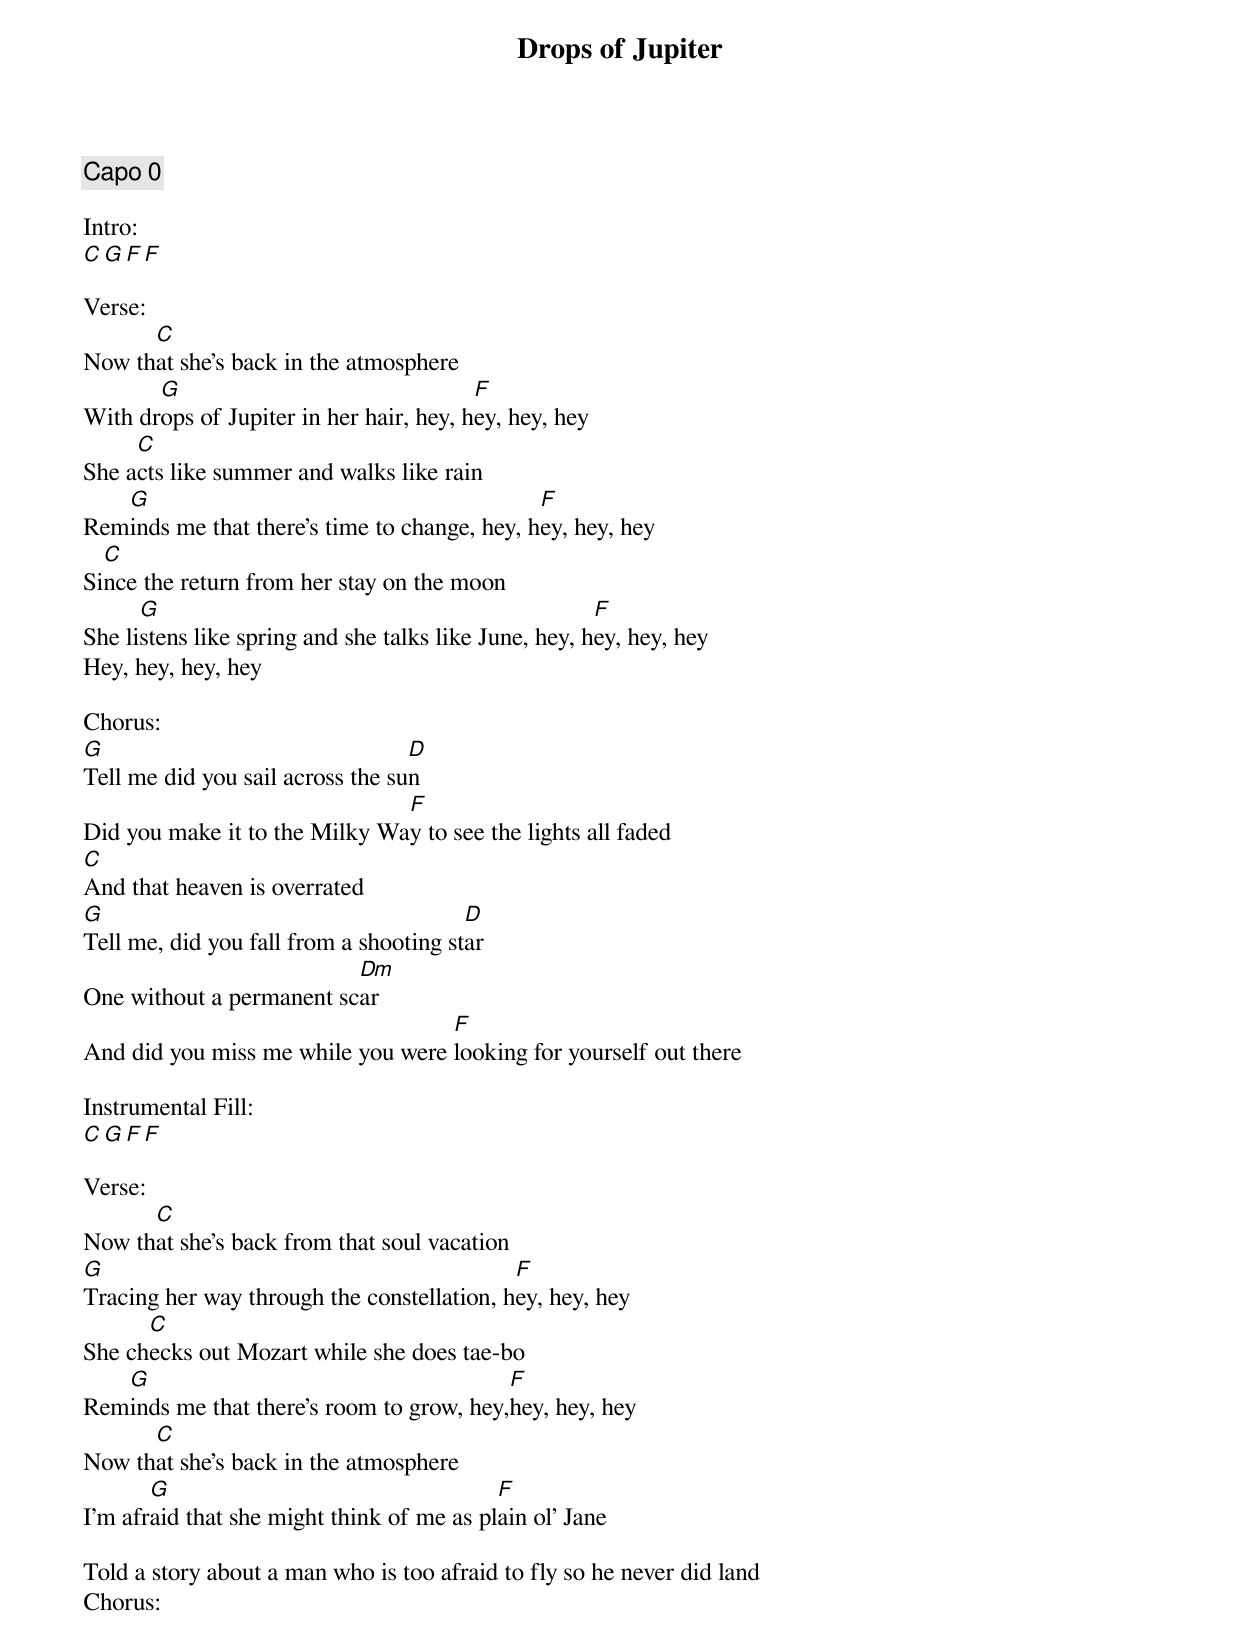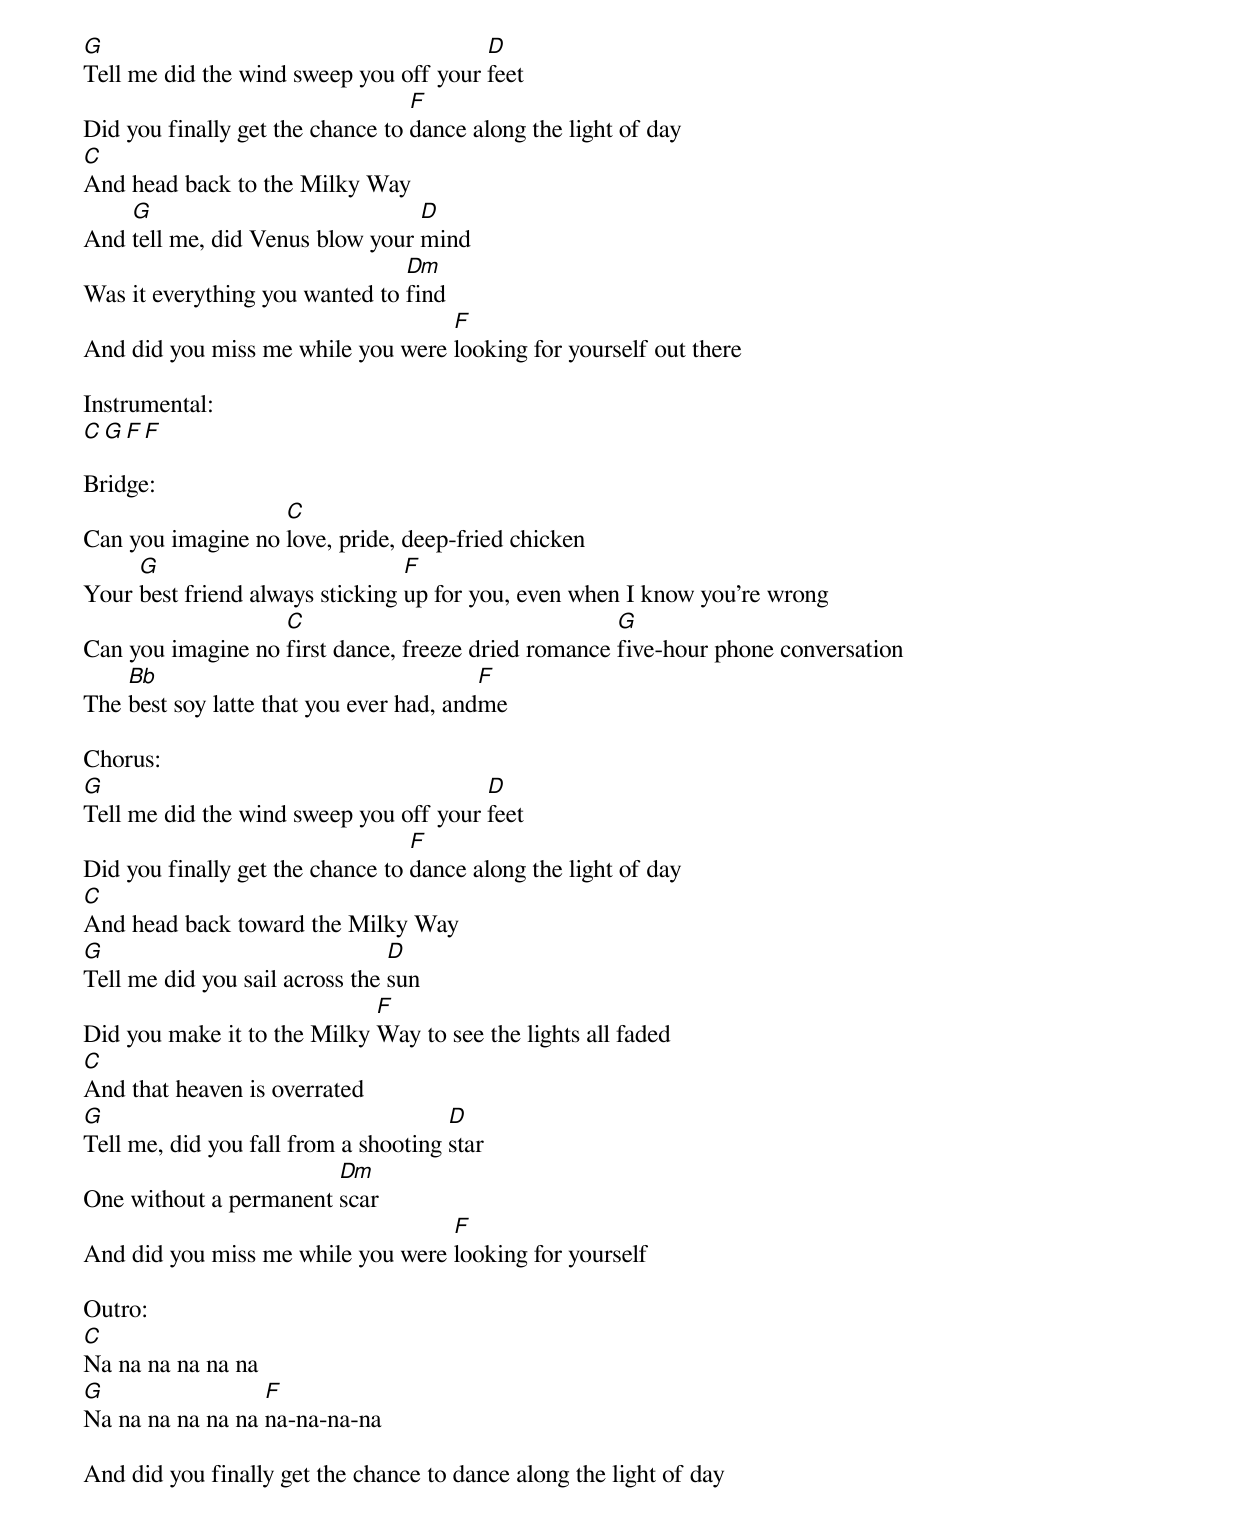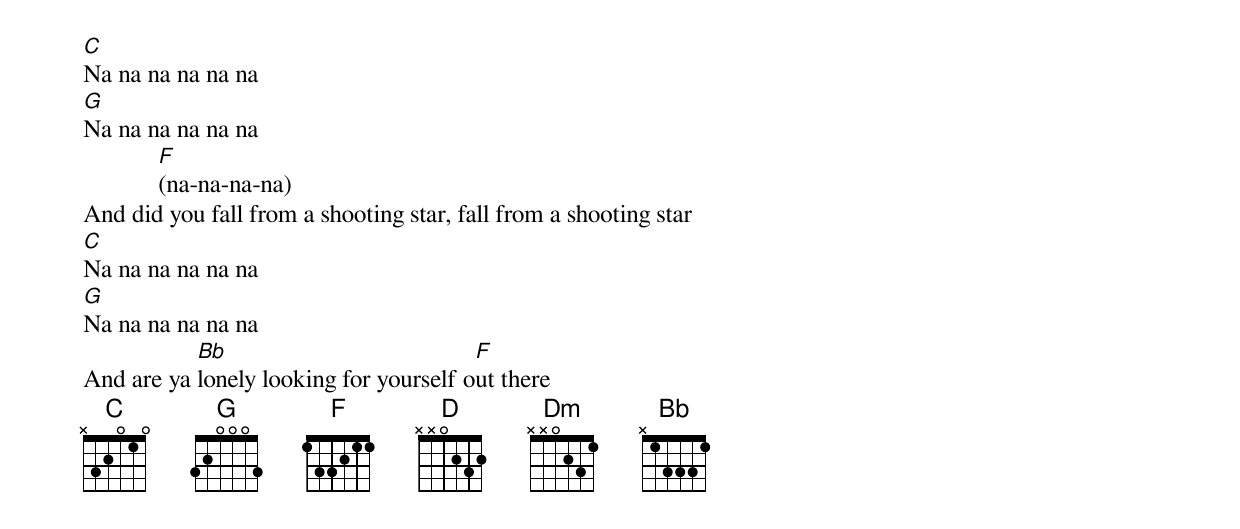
{title:Drops of Jupiter}
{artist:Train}
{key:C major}
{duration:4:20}
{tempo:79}
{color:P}

{comment: Capo 0}

Intro:
[C][G][F][F]

Verse:
Now th[C]at she's back in the atmosphere
With dr[G]ops of Jupiter in her hair, hey, h[F]ey, hey, hey
She a[C]cts like summer and walks like rain
Rem[G]inds me that there's time to change, hey, h[F]ey, hey, hey
Si[C]nce the return from her stay on the moon
She li[G]stens like spring and she talks like June, hey, h[F]ey, hey, hey
Hey, hey, hey, hey

Chorus:
[G]Tell me did you sail across the su[D]n
Did you make it to the Milky Wa[F]y to see the lights all faded
[C]And that heaven is overrated
[G]Tell me, did you fall from a shooting st[D]ar
One without a permanent sc[Dm]ar
And did you miss me while you were [F]looking for yourself out there

Instrumental Fill:
[C][G][F][F]

Verse:
Now th[C]at she's back from that soul vacation
[G]Tracing her way through the constellation, h[F]ey, hey, hey
She ch[C]ecks out Mozart while she does tae-bo
Rem[G]inds me that there's room to grow, hey,[F]hey, hey, hey
Now th[C]at she's back in the atmosphere
I'm afr[G]aid that she might think of me as pl[F]ain ol' Jane

Told a story about a man who is too afraid to fly so he never did land
Chorus:
[G]Tell me did the wind sweep you off your [D]feet
Did you finally get the chance to [F]dance along the light of day
[C]And head back to the Milky Way
And [G]tell me, did Venus blow your [D]mind
Was it everything you wanted to [Dm]find
And did you miss me while you were [F]looking for yourself out there

Instrumental:
[C][G][F][F]

Bridge:
Can you imagine no [C]love, pride, deep-fried chicken
Your [G]best friend always sticking [F]up for you, even when I know you're wrong
Can you imagine no [C]first dance, freeze dried romance [G]five-hour phone conversation
The [Bb]best soy latte that you ever had, and[F]me

Chorus:
[G]Tell me did the wind sweep you off your [D]feet
Did you finally get the chance to [F]dance along the light of day
[C]And head back toward the Milky Way
[G]Tell me did you sail across the [D]sun
Did you make it to the Milky [F]Way to see the lights all faded
[C]And that heaven is overrated
[G]Tell me, did you fall from a shooting [D]star
One without a permanent [Dm]scar
And did you miss me while you were [F]looking for yourself

Outro:
[C]Na na na na na na
[G]Na na na na na na [F]na-na-na-na

And did you finally get the chance to dance along the light of day
[C]Na na na na na na
[G]Na na na na na na
            [F](na-na-na-na)
And did you fall from a shooting star, fall from a shooting star
[C]Na na na na na na
[G]Na na na na na na
And are ya [Bb]lonely looking for yourself o[F]ut there
